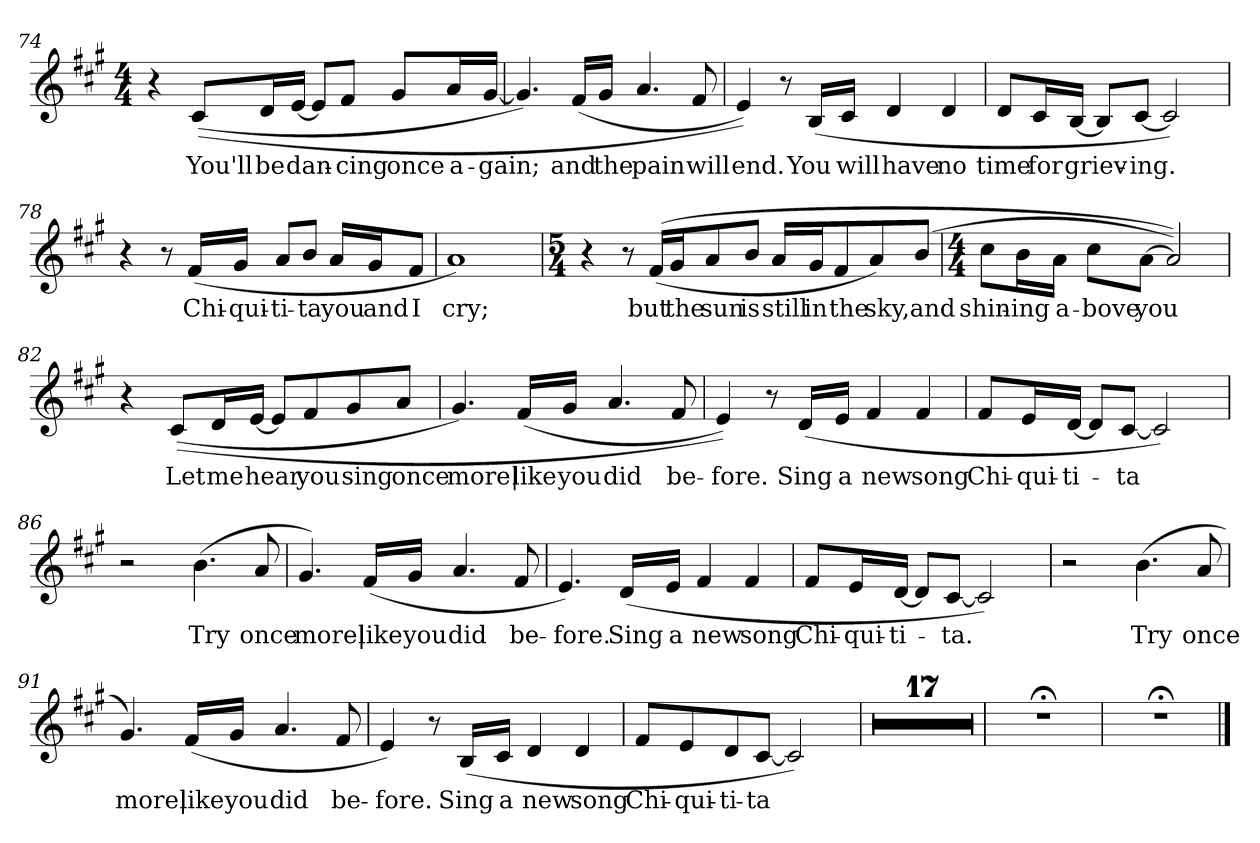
**kern	**text
*part1	*part1
*staff1	*staff1
!!LO:LB:g=z
*clefG2	*
*k[f#c#g#]	*
*A:	*
*M4/4	*
=74	=74
4r	.
!	!LO:LY:b
(>(<8c#/L	You'll
!	!LO:LY:b
16d/L	be
!	!LO:LY:b
[16e/JJ	dan-
8e/L]	.
!	!LO:LY:b
8f#/J	-cing
!	!LO:LY:b
8g#/L	once
!	!LO:LY:b
16a/L	a-
!	!LO:LY:b
[16g#/JJ	-gain;
=75	=75
4.g#/])	.
!	!LO:LY:b
(<16f#/LL	and
!	!LO:LY:b
16g#/JJ	the
!	!LO:LY:b
4.a/	pain
!	!LO:LY:b
8f#/	will
!!LO:LB:g=z
=76	=76
!	!LO:LY:b
4e/))	end.
8r	.
!	!LO:LY:b
(>16B/LL	You
!	!LO:LY:b
16c#/JJ	will
!	!LO:LY:b
4d/	have
!	!LO:LY:b
4d/	no
!!LO:PB:g=z
=77	=77
!	!LO:LY:b
8d/L	time
!	!LO:LY:b
16c#/L	for
!	!LO:LY:b
[16B/JJ	griev-
8B/L]	.
!	!LO:LY:b
[8c#/J	-ing.
2c#/])	.
=78	=78
4r	.
8r	.
!	!LO:LY:b
(<16f#/LL	Chi-
!	!LO:LY:b
16g#/JJ	-qui-
!	!LO:LY:b
8a/L	-ti-
!	!LO:LY:b
8b/J	-ta
!	!LO:LY:b
16a/LL	you
!	!LO:LY:b
16g#/J	and
!	!LO:LY:b
8f#/J	I
=79	=79
!	!LO:LY:b
1a)	cry;
!!LO:LB:g=z
=80	=80
*M5/4	*
4r	.
8r	.
!	!LO:LY:b
(>(<16f#/LL	but
!	!LO:LY:b
16g#/J	the
!	!LO:LY:b
8a/	sun
!	!LO:LY:b
8b/J	is
!	!LO:LY:b
16a/LL	still
!	!LO:LY:b
16g#/J	in
!	!LO:LY:b
8f#/	the
!	!LO:LY:b
8a/)	sky,
!	!LO:LY:b
(<8b/J	and
=81	=81
*M4/4	*
!	!LO:LY:b
8cc#\L	shin-
!	!LO:LY:b
16b\L	-ing
!	!LO:LY:b
16a\JJ	a-
!	!LO:LY:b
8cc#\L	-bove
!	!LO:LY:b
[8a\J	you
2a/]))	.
!!LO:LB:g=z
=82	=82
4r	.
!	!LO:LY:b
(>(<8c#/L	Let
!	!LO:LY:b
16d/L	me
!	!LO:LY:b
[16e/JJ	hear
8e/L]	.
!	!LO:LY:b
8f#/	you
!	!LO:LY:b
8g#/	sing
!	!LO:LY:b
8a/J	once
!!LO:LB:g=z
=83	=83
!	!LO:LY:b
4.g#/)	more|
!	!LO:LY:b
(<16f#/LL	like
!	!LO:LY:b
16g#/JJ	you
!	!LO:LY:b
4.a/	did
!	!LO:LY:b
8f#/	be-
=84	=84
!	!LO:LY:b
4e/))	-fore.
8r	.
!	!LO:LY:b
(>16d/LL	Sing
!	!LO:LY:b
16e/JJ	a
!	!LO:LY:b
4f#/	new
!	!LO:LY:b
4f#/	song
=85	=85
!	!LO:LY:b
8f#/L	Chi-
!	!LO:LY:b
16e/L	-qui-
!	!LO:LY:b
[16d/JJ	-ti-
8d/L]	.
!	!LO:LY:b
[8c#/J	-ta
2c#/])	.
!!LO:LB:g=z
=86	=86
2r	.
!	!LO:LY:b
(>4.b\	Try
!	!LO:LY:b
8a/	once
!!LO:LB:g=z
=87	=87
!	!LO:LY:b
4.g#/)	more|
!	!LO:LY:b
(<16f#/LL	like
!	!LO:LY:b
16g#/JJ	you
!	!LO:LY:b
4.a/	did
!	!LO:LY:b
8f#/	be-
=88	=88
!	!LO:LY:b
4.e/)	-fore.
!	!LO:LY:b
(>16d/LL	Sing
!	!LO:LY:b
16e/JJ	a
!	!LO:LY:b
4f#/	new
!	!LO:LY:b
4f#/	song
=89	=89
!	!LO:LY:b
8f#/L	Chi-
!	!LO:LY:b
16e/L	-qui-
!	!LO:LY:b
[16d/JJ	-ti-
8d/L]	.
!	!LO:LY:b
[8c#/J	-ta.
2c#/])	.
!!LO:LB:g=z
=90	=90
2r	.
!	!LO:LY:b
(>4.b\	Try
!	!LO:LY:b
8a/	once
!!LO:LB:g=z
=91	=91
!	!LO:LY:b
4.g#/)	more|
!	!LO:LY:b
(<16f#/LL	like
!	!LO:LY:b
16g#/JJ	you
!	!LO:LY:b
4.a/	did
!	!LO:LY:b
8f#/	be-
=92	=92
!	!LO:LY:b
4e/)	-fore.
8r	.
!	!LO:LY:b
(>16B/LL	Sing
!	!LO:LY:b
16c#/JJ	a
!	!LO:LY:b
4d/	new
!	!LO:LY:b
4d/	song
=93	=93
!	!LO:LY:b
8f#/L	Chi-
!	!LO:LY:b
8e/	-qui-
!	!LO:LY:b
8d/	-ti-
!	!LO:LY:b
[8c#/J	-ta
2c#/])	.
=94	=94
1r;<	.
=95	=95
1r	.
!!LO:LB:g=z
=96	=96
1r	.
!!LO:LB:g=z
=97	=97
1r	.
=98	=98
1r	.
=99	=99
1r	.
=100	=100
1r	.
=101	=101
1r	.
=102	=102
1r	.
=103	=103
1r	.
!!LO:PB:g=z
=104	=104
1r	.
=105	=105
1r	.
=106	=106
1r	.
=107	=107
1r	.
=108	=108
1r	.
=109	=109
1r	.
=110	=110
1r	.
=110X1	=110X1
1r;<	.
=110X2	=110X2
1r;<	.
==	==
*-	*-
